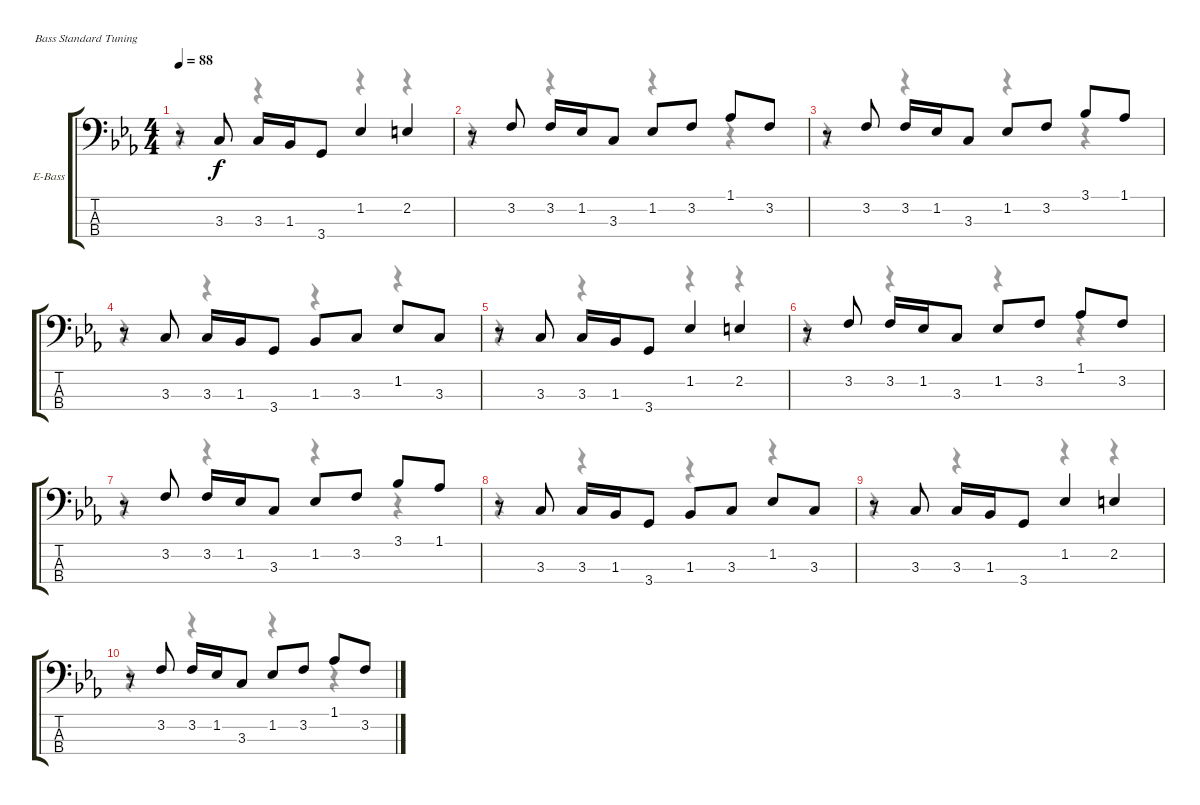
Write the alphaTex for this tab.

\bracketExtendMode groupsimilarinstruments
\firstSystemTrackNameOrientation horizontal
\otherSystemsTrackNameOrientation horizontal
\track ("Roger Glover - Bass" "E-Bass") {instrument electricbassfinger}
\staff {score tabs}
\tuning (G2 D2 A1 E1)
\voice
\ts (4 4)
\tempo 88
\clef f4
\ks cminor
r.8{dy f} 3.3.8 3.3.16 1.3.16 3.4.8 1.2.4 2.2.4 |
r.8 3.2.8 3.2.16 1.2.16 3.3.8 1.2.8 3.2.8 1.1.8 3.2.8 |
r.8 3.2.8 3.2.16 1.2.16 3.3.8 1.2.8 3.2.8 3.1.8 1.1.8 |
r.8 3.3.8 3.3.16 1.3.16 3.4.8 1.3.8 3.3.8 1.2.8 3.3.8 |
r.8 3.3.8 3.3.16 1.3.16 3.4.8 1.2.4 2.2.4 |
r.8 3.2.8 3.2.16 1.2.16 3.3.8 1.2.8 3.2.8 1.1.8 3.2.8 |
r.8 3.2.8 3.2.16 1.2.16 3.3.8 1.2.8 3.2.8 3.1.8 1.1.8 |
r.8 3.3.8 3.3.16 1.3.16 3.4.8 1.3.8 3.3.8 1.2.8 3.3.8 |
r.8 3.3.8 3.3.16 1.3.16 3.4.8 1.2.4 2.2.4 |
r.8 3.2.8 3.2.16 1.2.16 3.3.8 1.2.8 3.2.8 1.1.8 3.2.8
\voice
\clef f4
\ottava regular
\simile none
\ks cminor
r.4{dy mf} r.4 r.4 r.4 |
r.4 r.4 r.4 r.4 |
r.4 r.4 r.4 r.4 |
r.4 r.4 r.4 r.4 |
r.4 r.4 r.4 r.4 |
r.4 r.4 r.4 r.4 |
r.4 r.4 r.4 r.4 |
r.4 r.4 r.4 r.4 |
r.4 r.4 r.4 r.4 |
r.4 r.4 r.4 r.4
